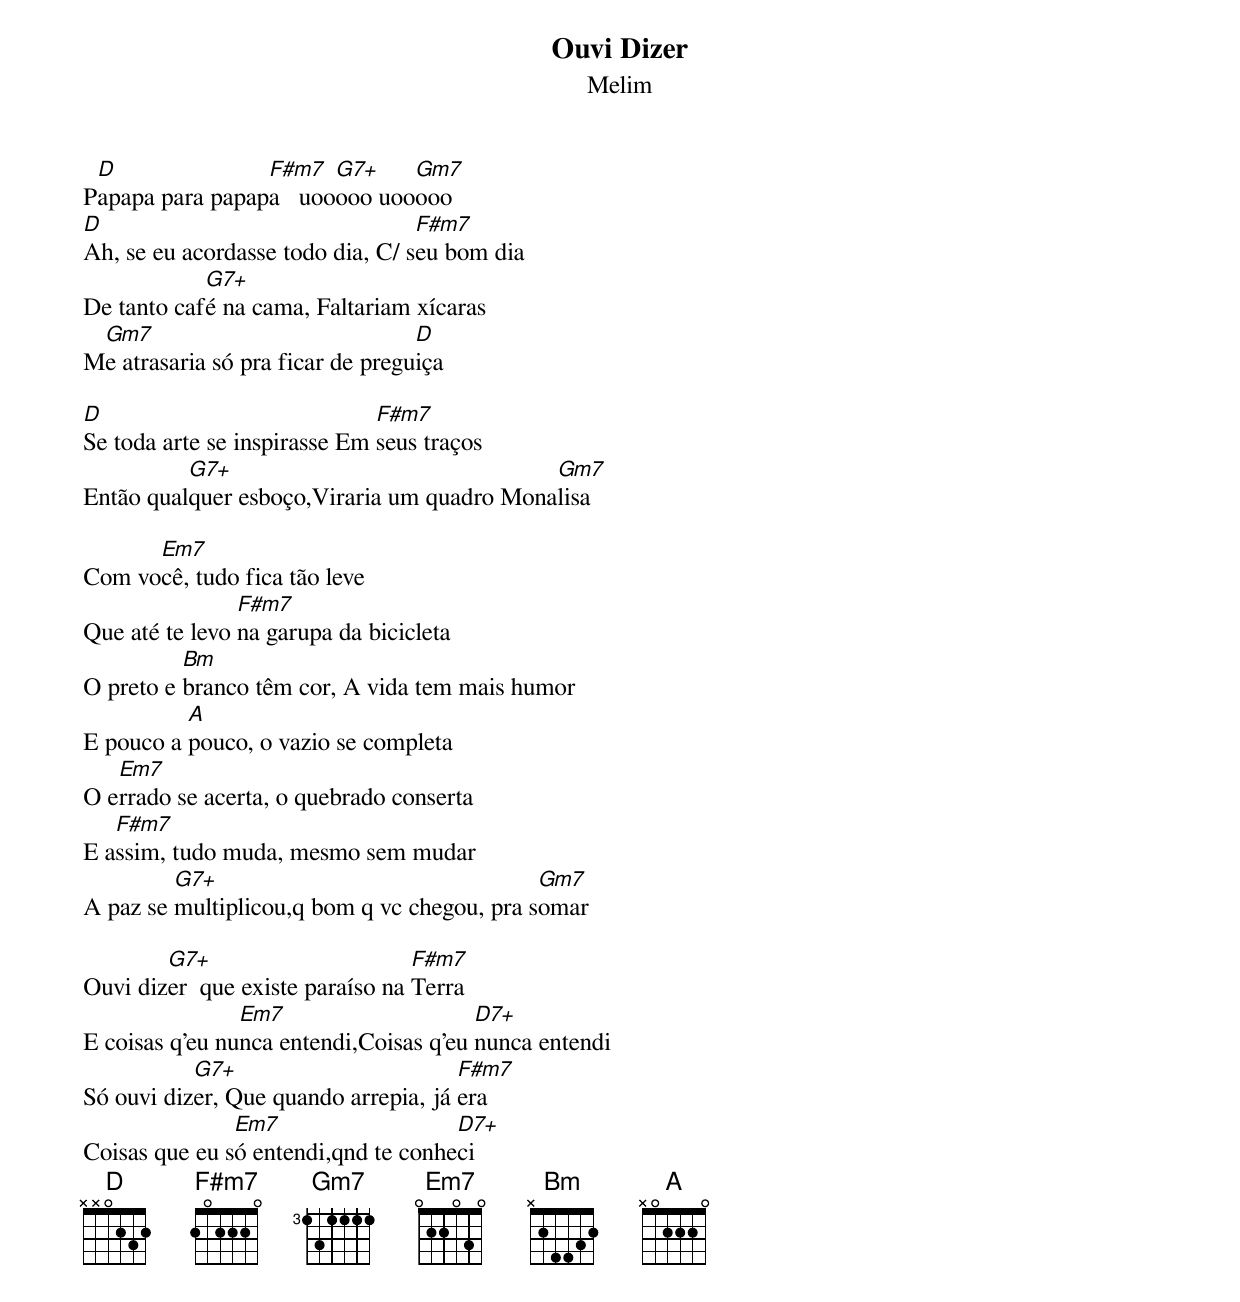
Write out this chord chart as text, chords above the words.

Ouvi Dizer
Melim

 D               F#m7   G7+    Gm7
Papapa para papapa   uooooo uooooo
D                                 F#m7
Ah, se eu acordasse todo dia, C/ seu bom dia
            G7+
De tanto café na cama, Faltariam xícaras
 Gm7                              D
Me atrasaria só pra ficar de preguiça

D                             F#m7
Se toda arte se inspirasse Em seus traços
          G7+                               Gm7
Então qualquer esboço,Viraria um quadro Monalisa

      Em7
Com você, tudo fica tão leve
                F#m7
Que até te levo na garupa da bicicleta
          Bm
O preto e branco têm cor, A vida tem mais humor
          A
E pouco a pouco, o vazio se completa
   Em7
O errado se acerta, o quebrado conserta
   F#m7
E assim, tudo muda, mesmo sem mudar
         G7+                                 Gm7
A paz se multiplicou,q bom q vc chegou, pra somar

        G7+                       F#m7
Ouvi dizer  que existe paraíso na Terra
                Em7                     D7+
E coisas q'eu nunca entendi,Coisas q'eu nunca entendi
           G7+                        F#m7
Só ouvi dizer, Que quando arrepia, já era
               Em7                   D7+
Coisas que eu só entendi,qnd te conheci
